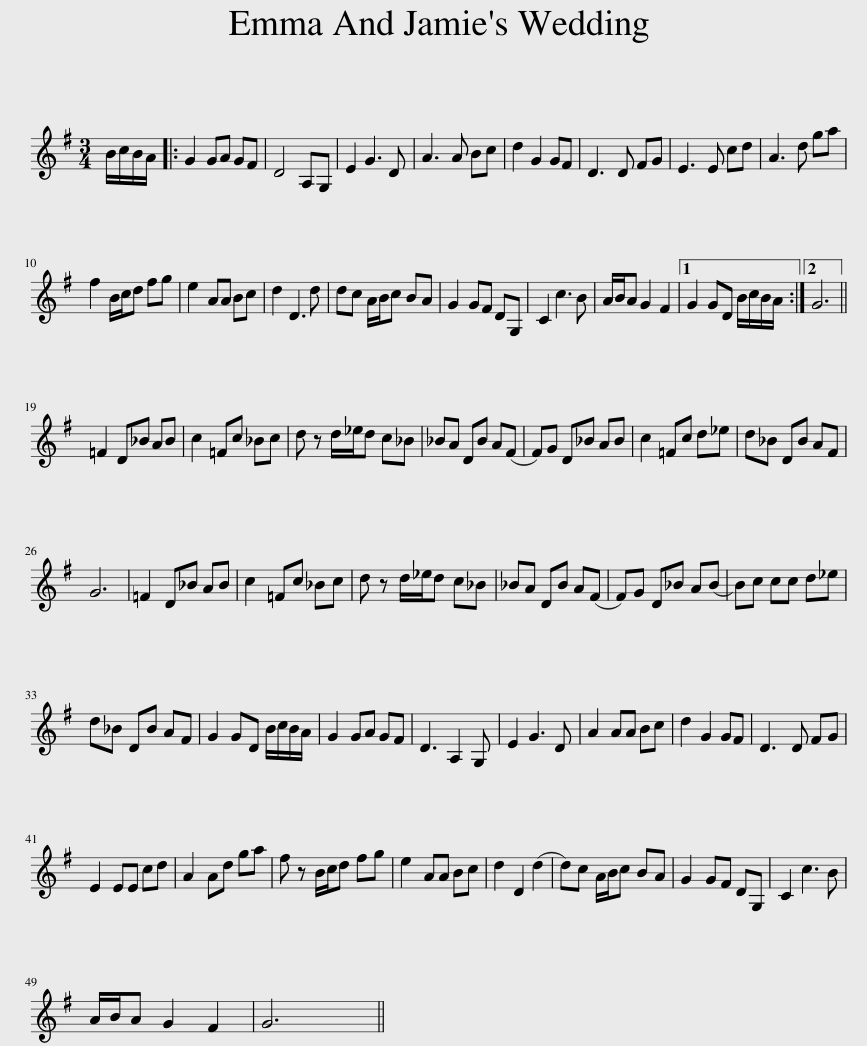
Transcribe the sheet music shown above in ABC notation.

X:1
L:1/8
M:3/4
I:linebreak $
K:G
V:1 treble
V:1
 B/c/B/A/ |: G2 GA GF | D4 A,G, | E2 G3 D | A3 A Bc | %5
 d2 G2 GF | D3 D FG | E3 E cd | A3 d ga |$ f2 B/c/d fg | %10
 e2 AA Bc | d2 D3 d | dc A/B/c BA | G2 GF DG, | C2 c3 B | %15
 A/B/A G2 F2 |1 G2 GD B/c/B/A/ :|2 G6 ||$ =F2 D_B AB | c2 =Fc _Bc | %20
 d z d/_e/d c_B | _BA DB A(F | F)G D_B AB | c2 =Fc d_e | d_B DB AF |$ %25
 G6 | =F2 D_B AB | c2 =Fc _Bc | d z d/_e/d c_B | _BA DB A(F | %30
 F)G D_B A(B | B)c cc d_e |$ d_B DB AF | G2 GD B/c/B/A/ | G2 GA GF | %35
 D3 A,2 G, | E2 G3 D | A2 AA Bc | d2 G2 GF | D3 D FG |$ %40
 E2 EE cd | A2 Ad ga | f z B/c/d fg | e2 AA Bc | d2 D2 (d2 | %45
 d)c A/B/c BA | G2 GF DG, | C2 c3 B |$ A/B/A G2 F2 | G6 || %50
